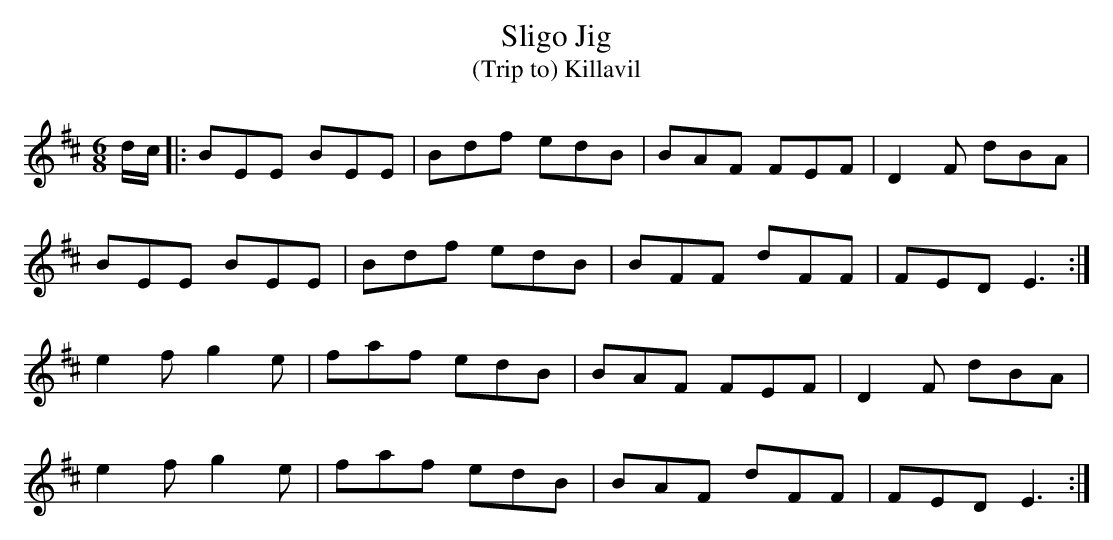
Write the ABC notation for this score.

X:1
T: Sligo Jig
T: (Trip to) Killavil
L: 1/8
M: 6/8
K: Edor
d/c/|: BEE BEE|Bdf edB|BAF FEF|D2F dBA|
BEE BEE|Bdf edB|BFF dFF|FED E3 :|
e2f g2e|faf edB|BAF FEF|D2F dBA|
e2f g2e|faf edB|BAF dFF|FED E3 :|
